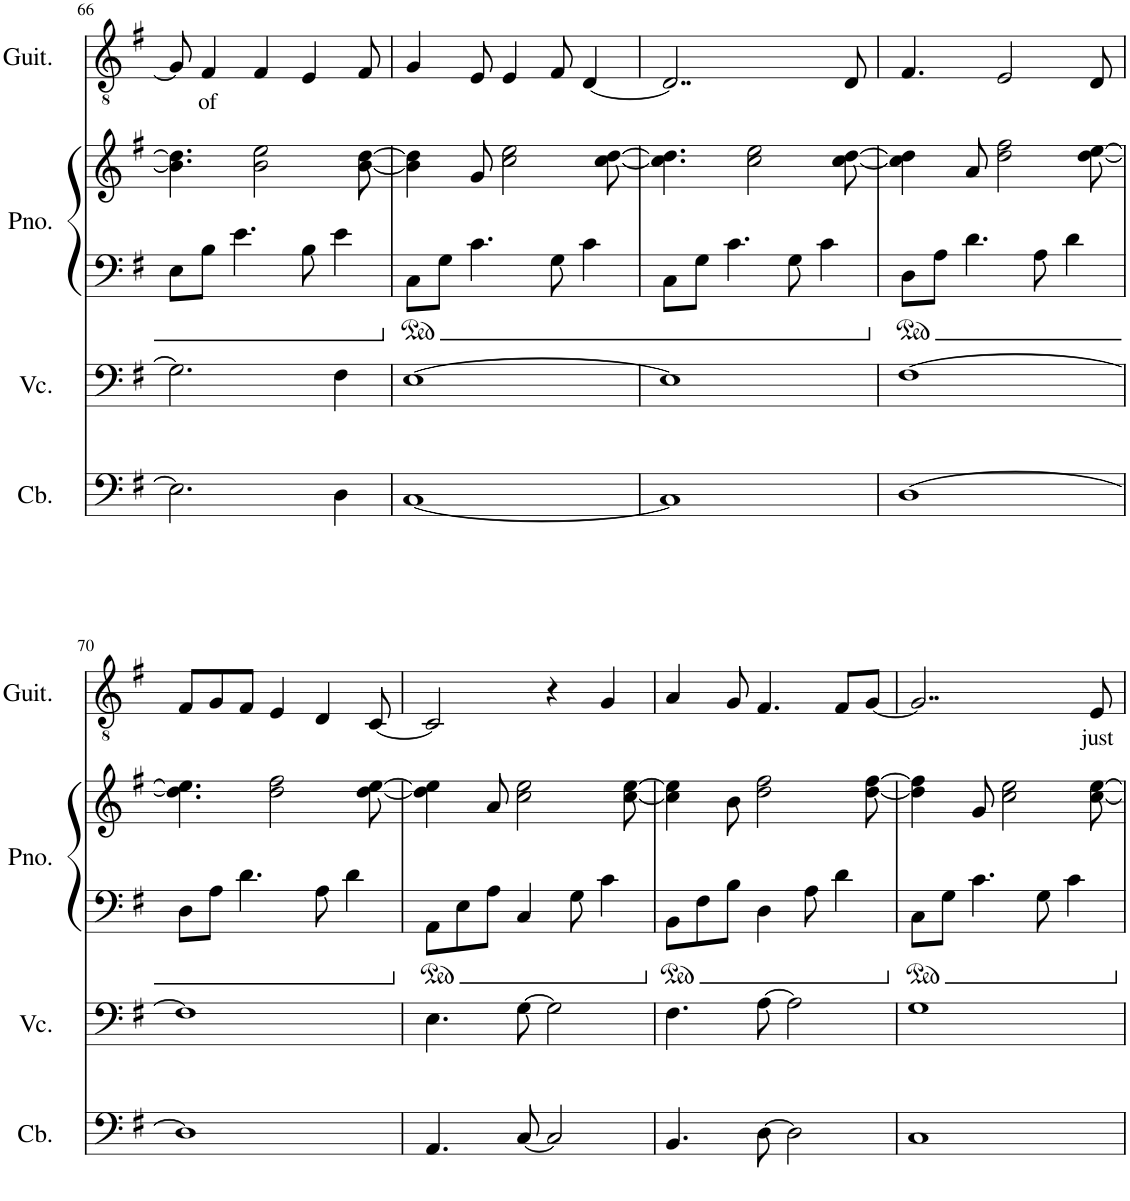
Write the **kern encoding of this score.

**kern	**kern	**kern	**kern	**kern	**text
*part4	*part3	*part2	*part2	*part1	*part1
*staff5	*staff4	*staff3	*staff2	*staff1	*staff1
*I"Contrabass	*I"Violoncello	*I"Piano	*	*I"Classical Guitar	*
*I'Cb.	*I'Vc.	*I'Pno.	*	*I'Guit.	*
!!LO:PB:g=z
*clefF4	*clefF4	*clefF4	*clefG2	*clefGv2	*
*Trd7c12	*	*	*	*	*
*k[f#]	*k[f#]	*k[f#]	*k[f#]	*k[f#]	*
*M4/4	*M4/4	*M4/4	*M4/4	*M4/4	*
=66	=66	=66	=66	=66	=66
2.E\]	2.G\]	8E\L	4.b\] 4.dd\]	8G/]	.
!	!	!	!	!	!LO:LY:b
.	.	8B\J	.	4F#/	of
.	.	4.e\	.	.	.
.	.	.	2b\ 2ee\	4F#/	.
.	.	8B\	.	4E/	.
4D\	4F#\	4e\	.	.	.
.	.	.	[8b\ [8dd\	8F#/	.
=67	=67	=67	=67	=67	=67
[1C	[1E	8C\L	4b\] 4dd\]	4G/	.
.	.	8G\J	.	.	.
.	.	4.c\	8g/	8E/	.
.	.	.	2cc\ 2ee\	4E/	.
.	.	8G\	.	8F#/	.
.	.	4c\	.	[4D/	.
.	.	.	[8cc\ [8dd\	.	.
=68	=68	=68	=68	=68	=68
1C]	1E]	8C\L	4.cc\] 4.dd\]	2..D/]	.
.	.	8G\J	.	.	.
.	.	4.c\	.	.	.
.	.	.	2cc\ 2ee\	.	.
.	.	8G\	.	.	.
.	.	4c\	.	.	.
.	.	.	[8cc\ [8dd\	8D/	.
=69	=69	=69	=69	=69	=69
[1D	[1F#	8D\L	4cc\] 4dd\]	4.F#/	.
.	.	8A\J	.	.	.
.	.	4.d\	8a/	.	.
.	.	.	2dd\ 2ff#\	2E/	.
.	.	8A\	.	.	.
.	.	4d\	.	.	.
.	.	.	[8dd\ [8ee\	8D/	.
!!LO:LB:g=z
=70	=70	=70	=70	=70	=70
1D]	1F#]	8D\L	4.dd\] 4.ee\]	8F#/L	.
.	.	8A\J	.	8G/	.
.	.	4.d\	.	8F#/J	.
.	.	.	2dd\ 2ff#\	4E/	.
.	.	8A\	.	4D/	.
.	.	4d\	.	.	.
.	.	.	[8dd\ [8ee\	[8C/	.
=71	=71	=71	=71	=71	=71
4.AA/	4.E\	8AA\L	4dd\] 4ee\]	2C/]	.
.	.	8E\	.	.	.
.	.	8A\J	8a/	.	.
[8C/	[8G\	4C/	2cc\ 2ee\	.	.
2C/]	2G\]	.	.	4r	.
.	.	8G\	.	.	.
.	.	4c\	.	4G/	.
.	.	.	[8cc\ [8ee\	.	.
=72	=72	=72	=72	=72	=72
4.BB/	4.F#\	8BB\L	4cc\] 4ee\]	4A/	.
.	.	8F#\	.	.	.
.	.	8B\J	8b\	8G/	.
[8D\	[8A\	4D\	2dd\ 2ff#\	4.F#/	.
2D\]	2A\]	.	.	.	.
.	.	8A\	.	.	.
.	.	4d\	.	8F#/L	.
.	.	.	[8dd\ [8ff#\	[8G/J	.
=73	=73	=73	=73	=73	=73
1C	1G	8C\L	4dd\] 4ff#\]	2..G/]	.
.	.	8G\J	.	.	.
.	.	4.c\	8g/	.	.
.	.	.	2cc\ 2ee\	.	.
.	.	8G\	.	.	.
.	.	4c\	.	.	.
!	!	!	!	!	!LO:LY:b
.	.	.	[8cc\ [8ee\	8E/	just
=	=	=	=	=	=
*-	*-	*-	*-	*-	*-
